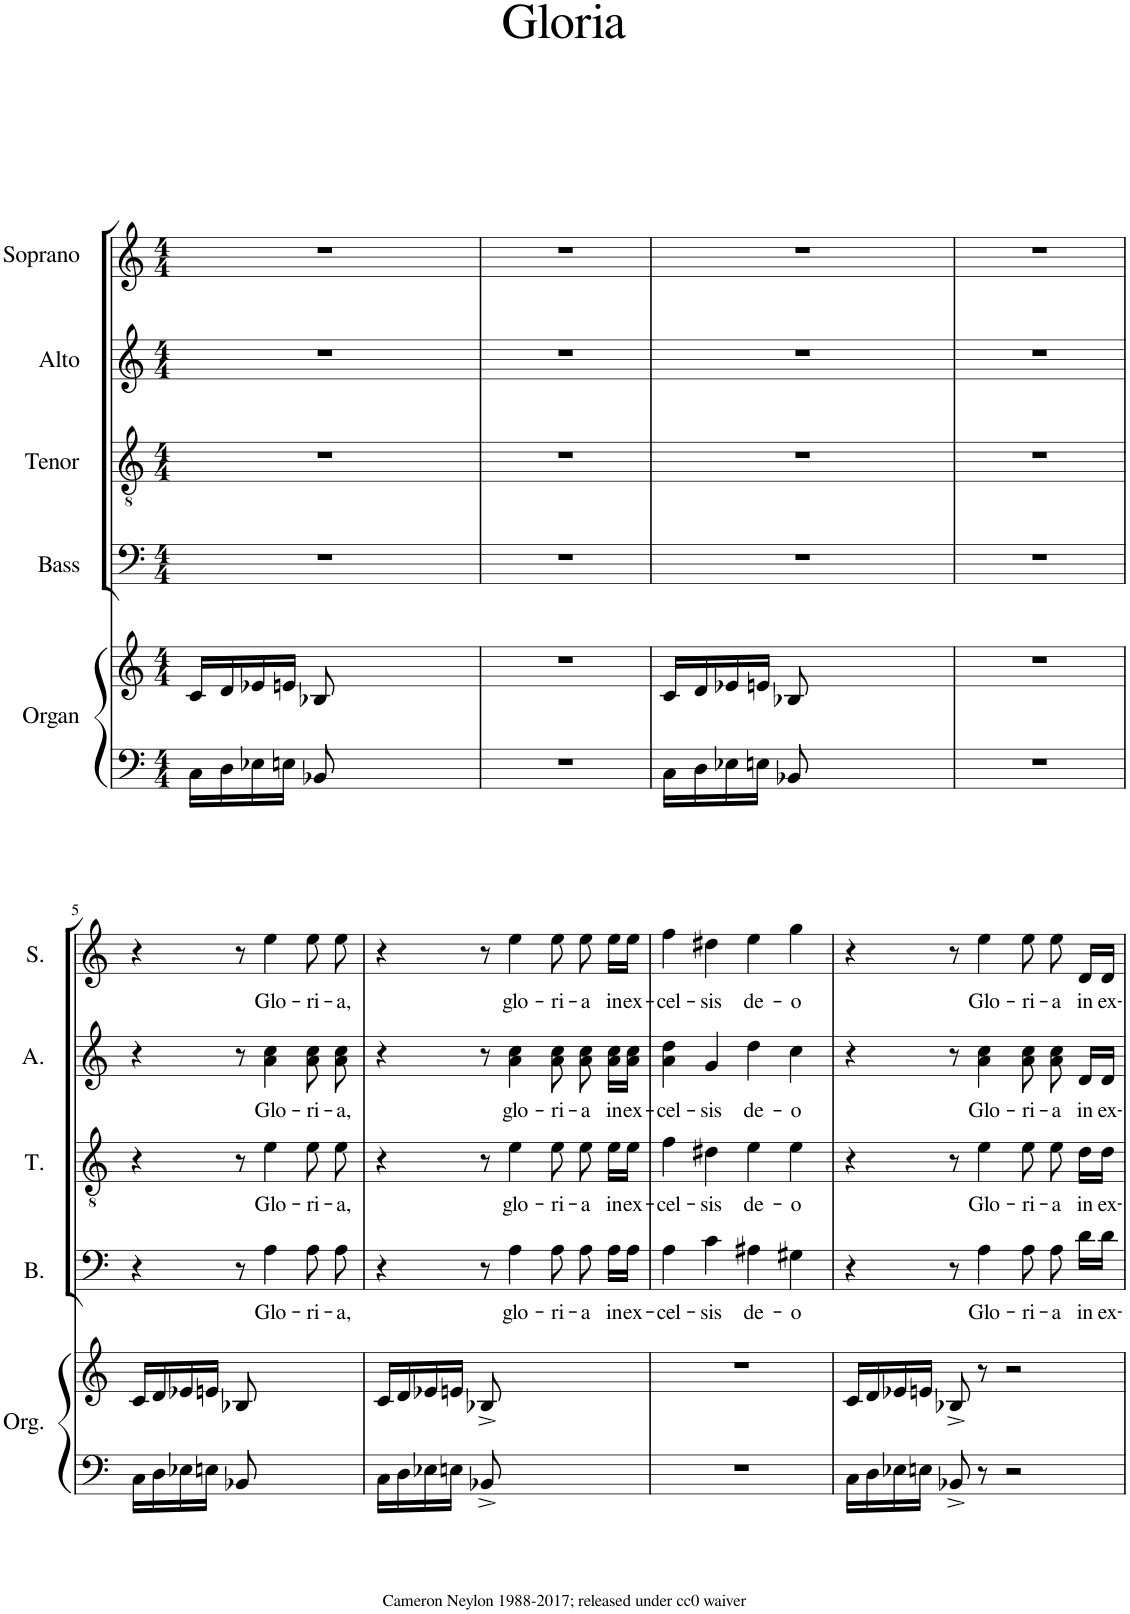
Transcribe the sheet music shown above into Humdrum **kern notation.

**kern	**kern	**kern	**text	**kern	**text	**kern	**text	**kern	**text
*part5	*part5	*part4	*part4	*part3	*part3	*part2	*part2	*part1	*part1
*staff6	*staff5	*staff4	*staff4	*staff3	*staff3	*staff2	*staff2	*staff1	*staff1
*I"Organ	*	*I"Bass	*	*I"Tenor	*	*I"Alto	*	*I"Soprano	*
*I'Org.	*	*I'B.	*	*I'T.	*	*I'A.	*	*I'S.	*
*clefF4	*clefG2	*clefF4	*	*clefGv2	*	*clefG2	*	*clefG2	*
*k[]	*k[]	*k[]	*	*k[]	*	*k[]	*	*k[]	*
*M4/4	*M4/4	*M4/4	*	*M4/4	*	*M4/4	*	*M4/4	*
=1	=1	=1	=1	=1	=1	=1	=1	=1	=1
16C\LL	16c/LL	1r	.	1r	.	1r	.	1r	.
16D\	16d/	.	.	.	.	.	.	.	.
16E-X\	16e-X/	.	.	.	.	.	.	.	.
16En\JJ	16en/JJ	.	.	.	.	.	.	.	.
8BB-X/	8B-X/	.	.	.	.	.	.	.	.
2ryy	2ryy	.	.	.	.	.	.	.	.
8ryy	8ryy	.	.	.	.	.	.	.	.
=2	=2	=2	=2	=2	=2	=2	=2	=2	=2
1r	1r	1r	.	1r	.	1r	.	1r	.
=3	=3	=3	=3	=3	=3	=3	=3	=3	=3
16C\LL	16c/LL	1r	.	1r	.	1r	.	1r	.
16D\	16d/	.	.	.	.	.	.	.	.
16E-X\	16e-X/	.	.	.	.	.	.	.	.
16En\JJ	16en/JJ	.	.	.	.	.	.	.	.
8BB-X/	8B-X/	.	.	.	.	.	.	.	.
2ryy	2ryy	.	.	.	.	.	.	.	.
8ryy	8ryy	.	.	.	.	.	.	.	.
=4	=4	=4	=4	=4	=4	=4	=4	=4	=4
1r	1r	1r	.	1r	.	1r	.	1r	.
!!LO:LB:g=z
=5	=5	=5	=5	=5	=5	=5	=5	=5	=5
16C\LL	16c/LL	4r	.	4r	.	4r	.	4r	.
16D\	16d/	.	.	.	.	.	.	.	.
16E-X\	16e-X/	.	.	.	.	.	.	.	.
16En\JJ	16en/JJ	.	.	.	.	.	.	.	.
8BB-X/	8B-X/	8r	.	8r	.	8r	.	8r	.
!	!	!	!LO:LY:b	!	!LO:LY:b	!	!LO:LY:b	!	!LO:LY:b
2ryy	2ryy	4A\	Glo-	4e\	Glo-	4a\ 4cc\	Glo-	4ee\	Glo-
!	!	!	!LO:LY:b	!	!LO:LY:b	!	!LO:LY:b	!	!LO:LY:b
.	.	8A\	-ri-	8e\	-ri-	8a\ 8cc\	-ri-	8ee\	-ri-
!	!	!	!LO:LY:b	!	!LO:LY:b	!	!LO:LY:b	!	!LO:LY:b
.	.	8A\	-a,	8e\	-a,	8a\ 8cc\	-a,	8ee\	-a,
=6	=6	=6	=6	=6	=6	=6	=6	=6	=6
16C\LL	16c/LL	4r	.	4r	.	4r	.	4r	.
16D\	16d/	.	.	.	.	.	.	.	.
16E-X\	16e-X/	.	.	.	.	.	.	.	.
16En\JJ	16en/JJ	.	.	.	.	.	.	.	.
8BB-X^/	8B-X^/	8r	.	8r	.	8r	.	8r	.
!	!	!	!LO:LY:b	!	!LO:LY:b	!	!LO:LY:b	!	!LO:LY:b
2ryy	2ryy	4A\	glo-	4e\	glo-	4a\ 4cc\	glo-	4ee\	glo-
!	!	!	!LO:LY:b	!	!LO:LY:b	!	!LO:LY:b	!	!LO:LY:b
.	.	8A\	-ri-	8e\	-ri-	8a\ 8cc\	-ri-	8ee\	-ri-
!	!	!	!LO:LY:b	!	!LO:LY:b	!	!LO:LY:b	!	!LO:LY:b
.	.	8A\	-a	8e\	-a	8a\ 8cc\	-a	8ee\	-a
!	!	!	!LO:LY:b	!	!LO:LY:b	!	!LO:LY:b	!	!LO:LY:b
8ryy	8ryy	16A\LL	in	16e\LL	in	16a\ 16cc\LL	in	16ee\LL	in
!	!	!	!LO:LY:b	!	!LO:LY:b	!	!LO:LY:b	!	!LO:LY:b
.	.	16A\JJ	ex-	16e\JJ	ex-	16a\ 16cc\JJ	ex-	16ee\JJ	ex-
=7	=7	=7	=7	=7	=7	=7	=7	=7	=7
!	!	!	!LO:LY:b	!	!LO:LY:b	!	!LO:LY:b	!	!LO:LY:b
1r	1r	4A\	-cel-	4f\	-cel-	4a\ 4dd\	-cel-	4ff\	-cel-
!	!	!	!LO:LY:b	!	!LO:LY:b	!	!LO:LY:b	!	!LO:LY:b
.	.	4c\	-sis	4d#X\	-sis	4g/	-sis	4dd#X\	-sis
!	!	!	!LO:LY:b	!	!LO:LY:b	!	!LO:LY:b	!	!LO:LY:b
.	.	4A#X\	de-	4e\	de-	4dd\	de-	4ee\	de-
!	!	!	!LO:LY:b	!	!LO:LY:b	!	!LO:LY:b	!	!LO:LY:b
.	.	4G#X\	-o	4e\	-o	4cc\	-o	4gg\	-o
=8	=8	=8	=8	=8	=8	=8	=8	=8	=8
16C\LL	16c/LL	4r	.	4r	.	4r	.	4r	.
16D\	16d/	.	.	.	.	.	.	.	.
16E-X\	16e-X/	.	.	.	.	.	.	.	.
16En\JJ	16en/JJ	.	.	.	.	.	.	.	.
8BB-X^/	8B-X^/	8r	.	8r	.	8r	.	8r	.
!	!	!	!LO:LY:b	!	!LO:LY:b	!	!LO:LY:b	!	!LO:LY:b
8r	8r	4A\	Glo-	4e\	Glo-	4a\ 4cc\	Glo-	4ee\	Glo-
2r	2r	.	.	.	.	.	.	.	.
!	!	!	!LO:LY:b	!	!LO:LY:b	!	!LO:LY:b	!	!LO:LY:b
.	.	8A\	-ri-	8e\	-ri-	8a\ 8cc\	-ri-	8ee\	-ri-
!	!	!	!LO:LY:b	!	!LO:LY:b	!	!LO:LY:b	!	!LO:LY:b
.	.	8A\	-a	8e\	-a	8a\ 8cc\	-a	8ee\	-a
!	!	!	!LO:LY:b	!	!LO:LY:b	!	!LO:LY:b	!	!LO:LY:b
.	.	16d\LL	in	16d\LL	in	16d/LL	in	16d/LL	in
!	!	!	!LO:LY:b	!	!LO:LY:b	!	!LO:LY:b	!	!LO:LY:b
.	.	16d\JJ	ex-	16d\JJ	ex-	16d/JJ	ex-	16d/JJ	ex-
=	=	=	=	=	=	=	=	=	=
*-	*-	*-	*-	*-	*-	*-	*-	*-	*-
